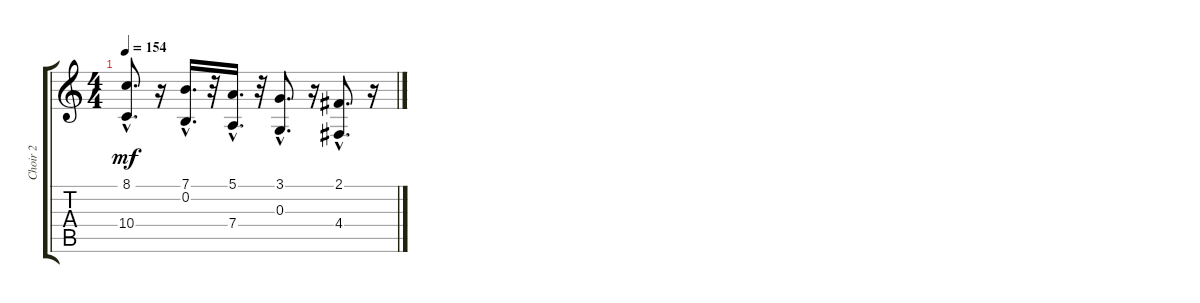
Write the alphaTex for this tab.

\track ("Choir 2" "Choir 2") {instrument choiraahs}
\staff {score tabs}
\tuning (E4 B3 G3 D3 A2 E2) {hide}
\ts (4 4)
\tempo 154
\clef g2
\ks c
(8.1{hac} 10.4{hac}).8{d dy mf} r.16 (7.1{hac} 0.2{hac}).16{d} r.32 (5.1{hac} 7.4{hac}).16{d} r.32 (3.1{hac} 0.3{hac}).8{d} r.16 (2.1{hac} 4.4{hac}).8{d} r.16
